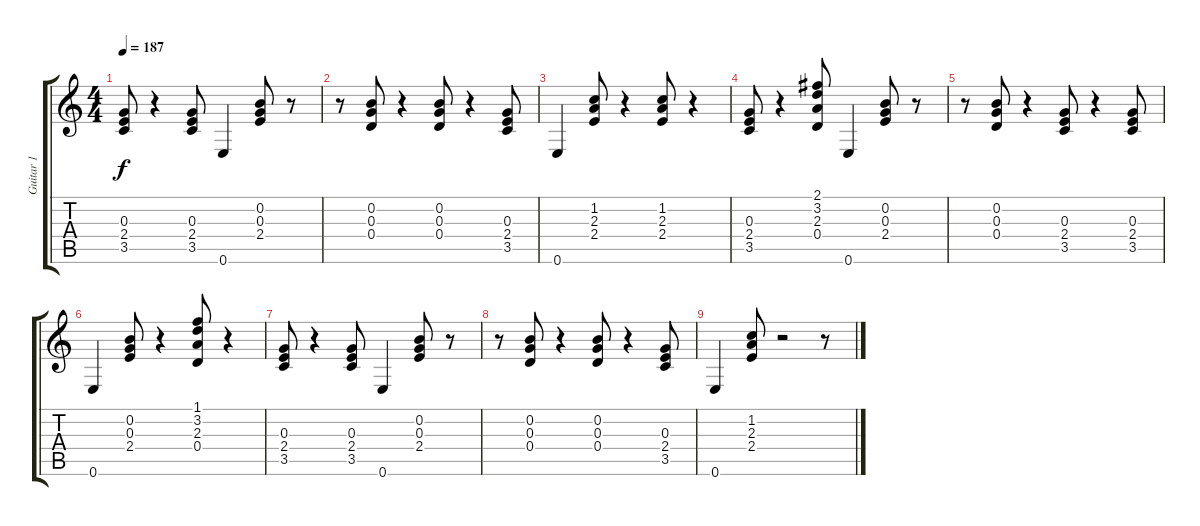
\track ("Guitar 1" "Guitar 1") {instrument acousticguitarnylon}
\staff {score tabs}
\tuning (E4 B3 G3 D3 A2 E2) {hide}
\ts (4 4)
\tempo 187
\clef g2
\ks c
(0.3 2.4 3.5).8{dy f} r.4 (0.3 2.4 3.5).8 0.6.4 (0.2 0.3 2.4).8 r.8 |
r.8 (0.2 0.3 0.4).8 r.4 (0.2 0.3 0.4).8 r.4 (0.3 2.4 3.5).8 |
0.6.4 (1.2 2.3 2.4).8 r.4 (1.2 2.3 2.4).8 r.4 |
(0.3 2.4 3.5).8 r.4 (2.1 3.2 2.3 0.4).8 0.6.4 (0.2 0.3 2.4).8 r.8 |
r.8 (0.2 0.3 0.4).8 r.4 (0.3 2.4 3.5).8 r.4 (0.3 2.4 3.5).8 |
0.6.4 (0.2 0.3 2.4).8 r.4 (1.1 3.2 2.3 0.4).8 r.4 |
(0.3 2.4 3.5).8 r.4 (0.3 2.4 3.5).8 0.6.4 (0.2 0.3 2.4).8 r.8 |
r.8 (0.2 0.3 0.4).8 r.4 (0.2 0.3 0.4).8 r.4 (0.3 2.4 3.5).8 |
0.6.4 (1.2 2.3 2.4).8 r.2 r.8
